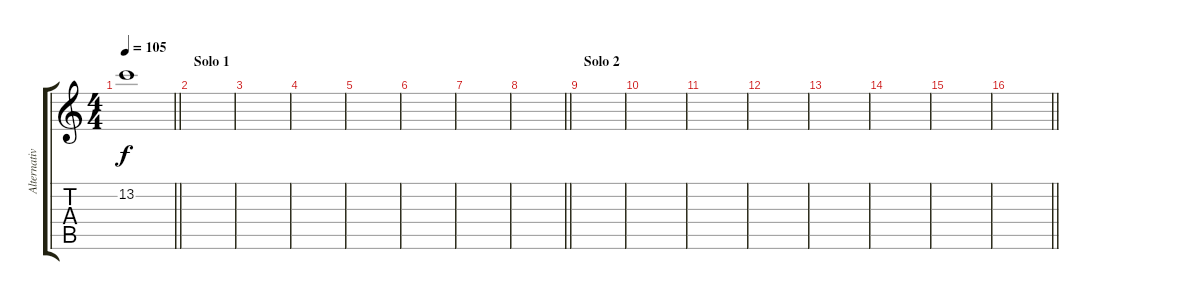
\track ("Alternative harmonies" "Alternativ") {instrument distortionguitar}
\staff {score tabs}
\tuning (E4 B3 G3 D3 A2 E2) {hide}
\ts (4 4)
\tempo 105
\clef g2
\barLineRight lightlight
\ks c
13.2{t}.1{dy f} |
\section ("" "Solo 1")
|
|
|
|
|
|
\barLineRight lightlight
|
\section ("" "Solo 2")
|
|
|
|
|
|
|
\barLineRight lightlight
